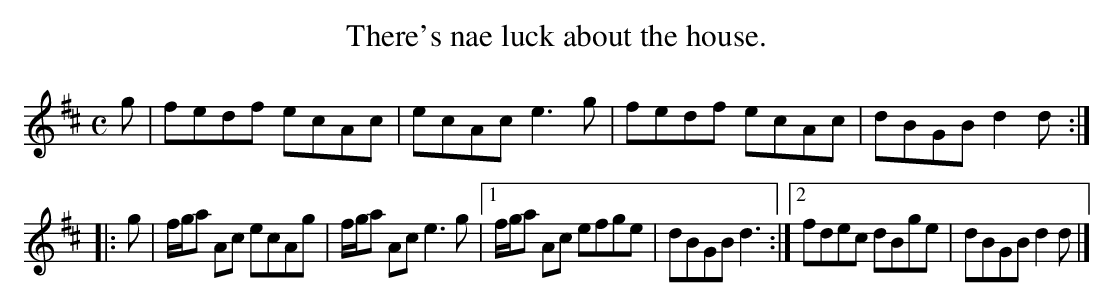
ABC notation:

X:1
T:There's nae luck about the house.
M:C
L:1/8
K:D
g|fedf     ecAc|ecAc     e3g|   fedf     ecAc|dBGB d2d:|
|:g|f/g/a Ac ecAg|f/g/a Ac e3g|[1 f/g/a Ac efge|dBGB d3 :|\
[2 fdec     dBge|dBGB d2d|]
